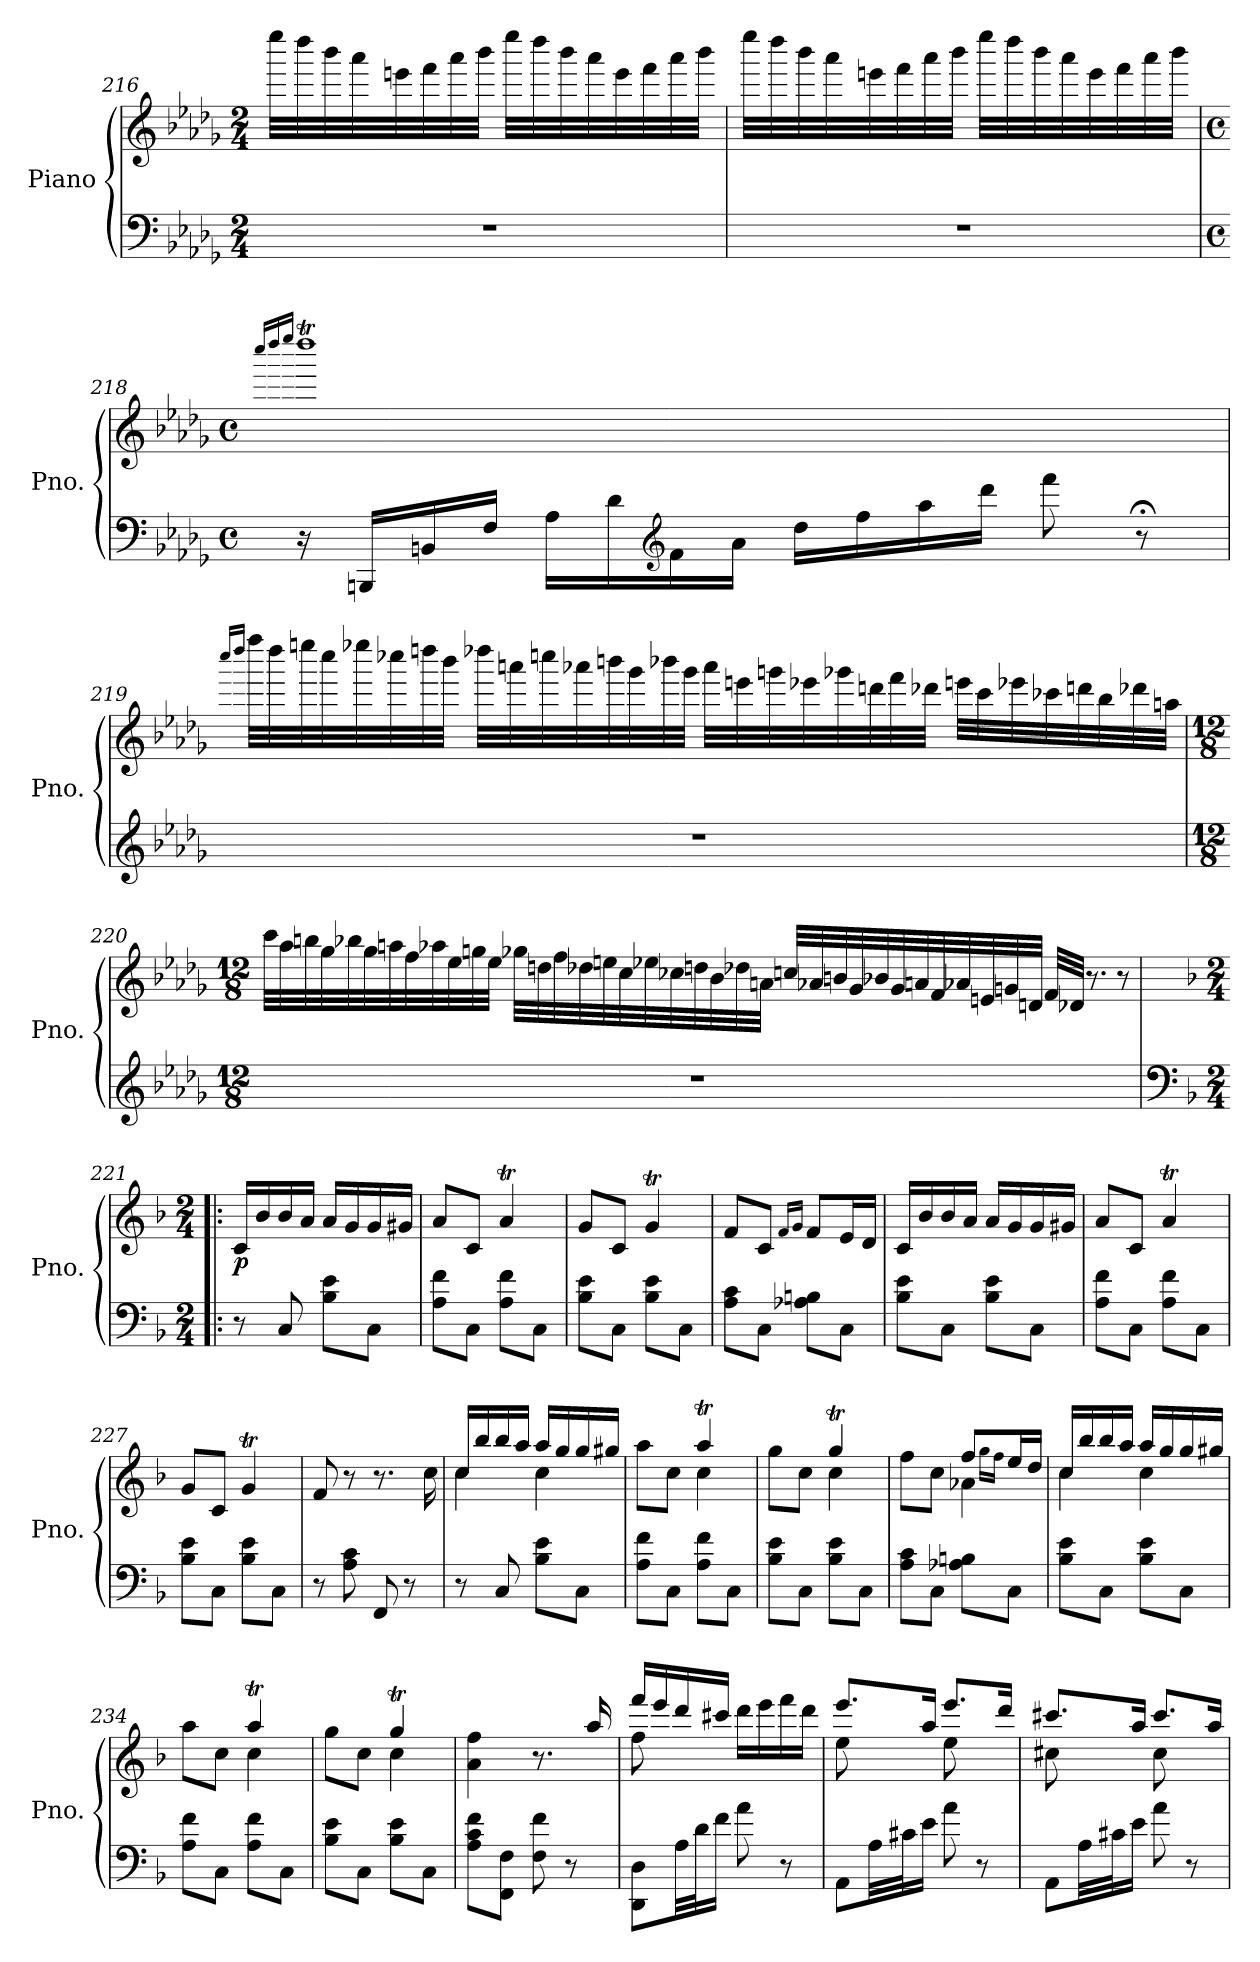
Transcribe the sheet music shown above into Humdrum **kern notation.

**kern	**kern	**dynam
*part1	*part1	*part1
*staff2	*staff1	*staff1/2
*I"Piano	*	*
*I'Pno.	*	*
*clefF4	*clefG2	*
*k[b-e-a-d-g-]	*k[b-e-a-d-g-]	*
*M2/4	*M2/4	*
=216	=216	=216
2r	32eeee-\LLL	.
.	32dddd-\	.
.	32bbb-\	.
.	32aaa-\	.
.	32eeen\	.
.	32fff\	.
.	32aaa-\	.
.	32bbb-\JJJ	.
.	32eeee-\LLL	.
.	32dddd-\	.
.	32bbb-\	.
.	32aaa-\	.
.	32eee\	.
.	32fff\	.
.	32aaa-\	.
.	32bbb-\JJJ	.
!!LO:PB:g=z
=217	=217	=217
2r	32eeee-\LLL	.
.	32dddd-\	.
.	32bbb-\	.
.	32aaa-\	.
.	32eeen\	.
.	32fff\	.
.	32aaa-\	.
.	32bbb-\JJJ	.
.	32eeee-\LLL	.
.	32dddd-\	.
.	32bbb-\	.
.	32aaa-\	.
.	32eee\	.
.	32fff\	.
.	32aaa-\	.
.	32bbb-\JJJ	.
=218	=218	=218
*M4/4	*M4/4	*
*met(c)	*met(c)	*
.	16qcccc/LL	.
.	16qdddd-/	.
.	16qeeee-/JJ	.
16r	1dddd-T	.
16BBBn/LL	.	.
16BBn/	.	.
16F/JJ	.	.
16A-\LL	.	.
16d-\	.	.
*clefG2	*	*
16f\	.	.
16a-\JJ	.	.
16dd-\LL	.	.
16ff\	.	.
16aa-\	.	.
16ddd-\JJ	.	.
8fff\	.	.
8r;<	.	.
!!LO:LB:g=z
=219	=219	=219
.	16qcccc/LL	.
.	16qdddd-/JJ	.
1r	32ffff\LLL	.
.	32dddd-\	.
.	32eeeen\	.
.	32cccc\	.
.	32eeee-X\	.
.	32cccc-X\	.
.	32ddddn\	.
.	32bbb-\JJJ	.
.	32dddd-X\LLL	.
.	32aaan\	.
.	32ccccn\	.
.	32aaa-X\	.
.	32bbbn\	.
.	32ggg-\	.
.	32bbb-X\	.
.	32ggg-\JJJ	.
.	32aaa-\LLL	.
.	32eeen\	.
.	32gggn\	.
.	32eee-X\	.
.	32ggg-X\	.
.	32dddn\	.
.	32fff\	.
.	32ddd-X\JJJ	.
.	32eeen\LLL	.
.	32ccc\	.
.	32eee-X\	.
.	32ccc-X\	.
.	32dddn\	.
.	32bb-\	.
.	32ddd-X\	.
.	32aan\JJJ	.
!!LO:LB:g=z
=220	=220	=220
*M12/8	*M12/8	*
1.r	32ccc\LLL	.
.	32aa-\	.
.	32bbn\	.
.	32gg-\	.
.	32bb-X\	.
.	32gg-\	.
.	32aan\	.
.	32ff\	.
.	32aa-X\	.
.	32ee-\	.
.	32ggn\	.
.	32ee-\JJJ	.
.	32gg-X\LLL	.
.	32ddn\	.
.	32ff\	.
.	32dd-X\	.
.	32een\	.
.	32cc\	.
.	32ee-X\	.
.	32cc-X\	.
.	32ddn\	.
.	32b-\	.
.	32dd-X\	.
.	32an\JJJ	.
.	32ccn/LLL	.
.	32a-X/	.
.	32bn/	.
.	32g-/	.
.	32b-X/	.
.	32g-/	.
.	32an/	.
.	32f/	.
.	32a-X/	.
.	32en/	.
.	32gn/	.
.	32dn/JJJ	.
.	32f/LLL	.
.	32d-X/JJJ	.
.	8.r	.
.	8r	.
!!LO:LB:g=z
=221!|:	=221!|:	=221!|:
*clefF4	*	*
*k[b-]	*k[b-]	*
*M2/4	*M2/4	*
*	*MM152	*
!	!	!LO:DY:b
8r	16c/LL	p
.	16b-/	.
8C/	16b-/	.
.	16a/JJ	.
8B-\ 8e\L	16a/LL	.
.	16g/	.
8C\J	16g/	.
.	16g#X/JJ	.
=222	=222	=222
8A\ 8f\L	8a/L	.
8C\J	8c/J	.
8A\ 8f\L	4at/	.
8C\J	.	.
=223	=223	=223
8B-\ 8e\L	8g/L	.
8C\J	8c/J	.
8B-\ 8e\L	4gT/	.
8C\J	.	.
=224	=224	=224
8A\ 8c\L	8f/L	.
8C\J	8c/J	.
.	16qf/LL	.
.	16qg/JJ	.
8A-X\ 8Bn\L	8f/L	.
8C\J	16e/L	.
.	16d/JJ	.
=225	=225	=225
8B-\ 8e\L	16c/LL	.
.	16b-/	.
8C\J	16b-/	.
.	16a/JJ	.
8B-\ 8e\L	16a/LL	.
.	16g/	.
8C\J	16g/	.
.	16g#X/JJ	.
=226	=226	=226
8A\ 8f\L	8a/L	.
8C\J	8c/J	.
8A\ 8f\L	4at/	.
8C\J	.	.
=227	=227	=227
8B-\ 8e\L	8g/L	.
8C\J	8c/J	.
8B-\ 8e\L	4gT/	.
8C\J	.	.
!!LO:LB:g=z
=228	=228	=228
8r	8f/	.
8A\ 8c\	8r	.
8FF/	8.r	.
8r	.	.
.	16cc\	.
=229	=229	=229
*	*^	*
8r	16cc/LL	4cc\	.
.	16bb-/	.	.
8C/	16bb-/	.	.
.	16aa/JJ	.	.
8B-\ 8e\L	16aa/LL	4cc\	.
.	16gg/	.	.
8C\J	16gg/	.	.
.	16gg#X/JJ	.	.
=230	=230	=230	=230
8A\ 8f\L	8aa\L	4ryy	.
8C\J	8cc\J	.	.
8A\ 8f\L	4aat/	4ccTTT\	.
8C\J	.	.	.
=231	=231	=231	=231
8B-\ 8e\L	8gg\L	4ryy	.
8C\J	8cc\J	.	.
8B-\ 8e\L	4ggT/	4ccTTT\	.
8C\J	.	.	.
=232	=232	=232	=232
8A\ 8c\L	8ff\L	4ryy	.
8C\J	8cc\J	.	.
8A-X\ 8Bn\L	8ff/L	4a-X\	.
.	16qgg\LL	.	.
.	16qff\JJ	.	.
8C\J	16ee/L	.	.
.	16dd/JJ	.	.
=233	=233	=233	=233
8B-\ 8e\L	16cc/LL	4cc\	.
.	16bb-/	.	.
8C\J	16bb-/	.	.
.	16aa/JJ	.	.
8B-\ 8e\L	16aa/LL	4cc\	.
.	16gg/	.	.
8C\J	16gg/	.	.
.	16gg#X/JJ	.	.
!!LO:LB:g=z	!!
=234	=234	=234	=234
8A\ 8f\L	8aa\L	4ryy	.
8C\J	8cc\J	.	.
8A\ 8f\L	4aat/	4ccTTT\	.
8C\J	.	.	.
=235	=235	=235	=235
8B-\ 8e\L	8gg\L	4ryy	.
8C\J	8cc\J	.	.
8B-\ 8e\L	4ggT/	4ccTTT\	.
8C\J	.	.	.
*	*v	*v	*
=236	=236	=236
8A\ 8c\ 8f\L	4a\ 4ff\	.
8FF\ 8F\J	.	.
8F\ 8f\	8.r	.
8r	.	.
.	16aa/	.
=237	=237	=237
*	*^	*
8DD\ 8D\L	16fff/LL	8ff\	.
.	16eee/	.	.
32A\LL	16ddd/	4.ryy	.
32d\J	.	.	.
16f\JJ	16ccc#X/JJ	.	.
8a\	16ddd\LL	.	.
.	16eee\	.	.
8r	16fff\	.	.
.	16ddd\JJ	.	.
=238	=238	=238	=238
8AA\L	8.eee/L	8ee\	.
32A\LL	.	8ryy	.
32c#X\J	.	.	.
16e\JJ	16aa/Jk	.	.
8a\	8.eee/L	8ee\	.
8r	.	8ryy	.
.	16ddd/Jk	.	.
=239	=239	=239	=239
8AA\L	8.ccc#X/L	8cc#X\	.
32A\LL	.	8ryy	.
32c#X\J	.	.	.
16e\JJ	16aa/Jk	.	.
8a\	8.ccc#/L	8cc#\	.
8r	.	8ryy	.
.	16aa/Jk	.	.
*	*v	*v	*
=	=	=
*-	*-	*-
